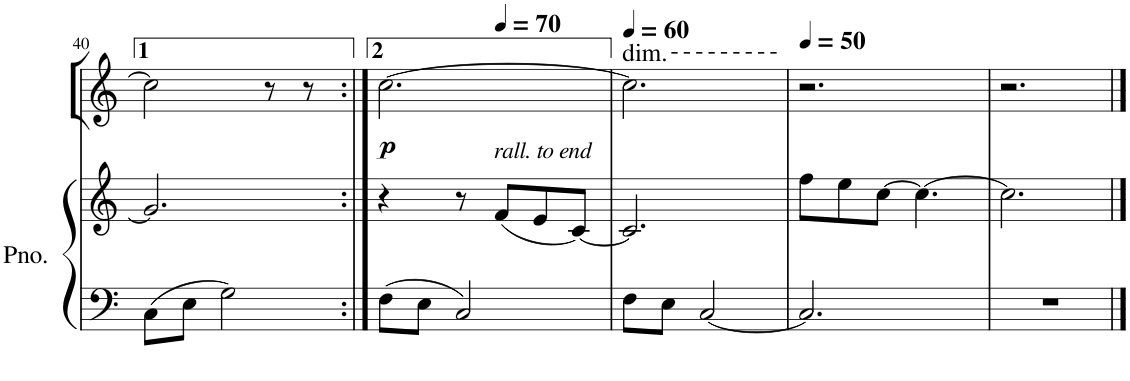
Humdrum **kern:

**kern	**kern	**kern	**dynam
*part2	*part2	*part1	*part1
*staff3	*staff2	*staff1	*staff1
*I"Piano	*	*I"Flute	*
*I'Pno.	*	*I'Fl	*
!!LO:PB:g=z
*clefF4	*clefG2	*clefG2	*
*k[]	*k[]	*k[]	*
*M6/8	*M6/8	*M6/8	*
=40	=40	=40	=40
8C\L	2.g/]	2cc\]	.
8E\J	.	.	.
2G\	.	.	.
.	.	8r	.
.	.	8r	.
=41:|!	=41:|!	=41:|!	=41:|!
!	!	!	!LO:DY:b
*	*	*^	*
8F\L	4r	[2.cc\	4.ryy	p
8E\J	.	.	.	.
2C/	8r	.	.	.
*	*	*MM70	*	*
!	!LO:TX:a:i:t=rall. to end	!	!	!
.	(<8f/L	.	4.ryy	.
.	8e/	.	.	.
.	[8c/J)	.	.	.
*	*	*v	*v	*
=42	=42	=42	=42
*	*	*MM60	*
*	*	*^	*
!	!	!LO:TX:a:t=dim.	!	!
*	*	*v	*v	*
8F\L	2.c/]	2.cc\]	.
8E\J	.	.	.
[2C/	.	.	.
=43	=43	=43	=43
*	*	*MM50	*
2.C/]	8ff\L	2.r	.
.	8ee\	.	.
.	[8cc\J	.	.
.	4.cc\_	.	.
=44	=44	=44	=44
2.r	2.cc\]	2.r	.
==	==	==	==
*-	*-	*-	*-
